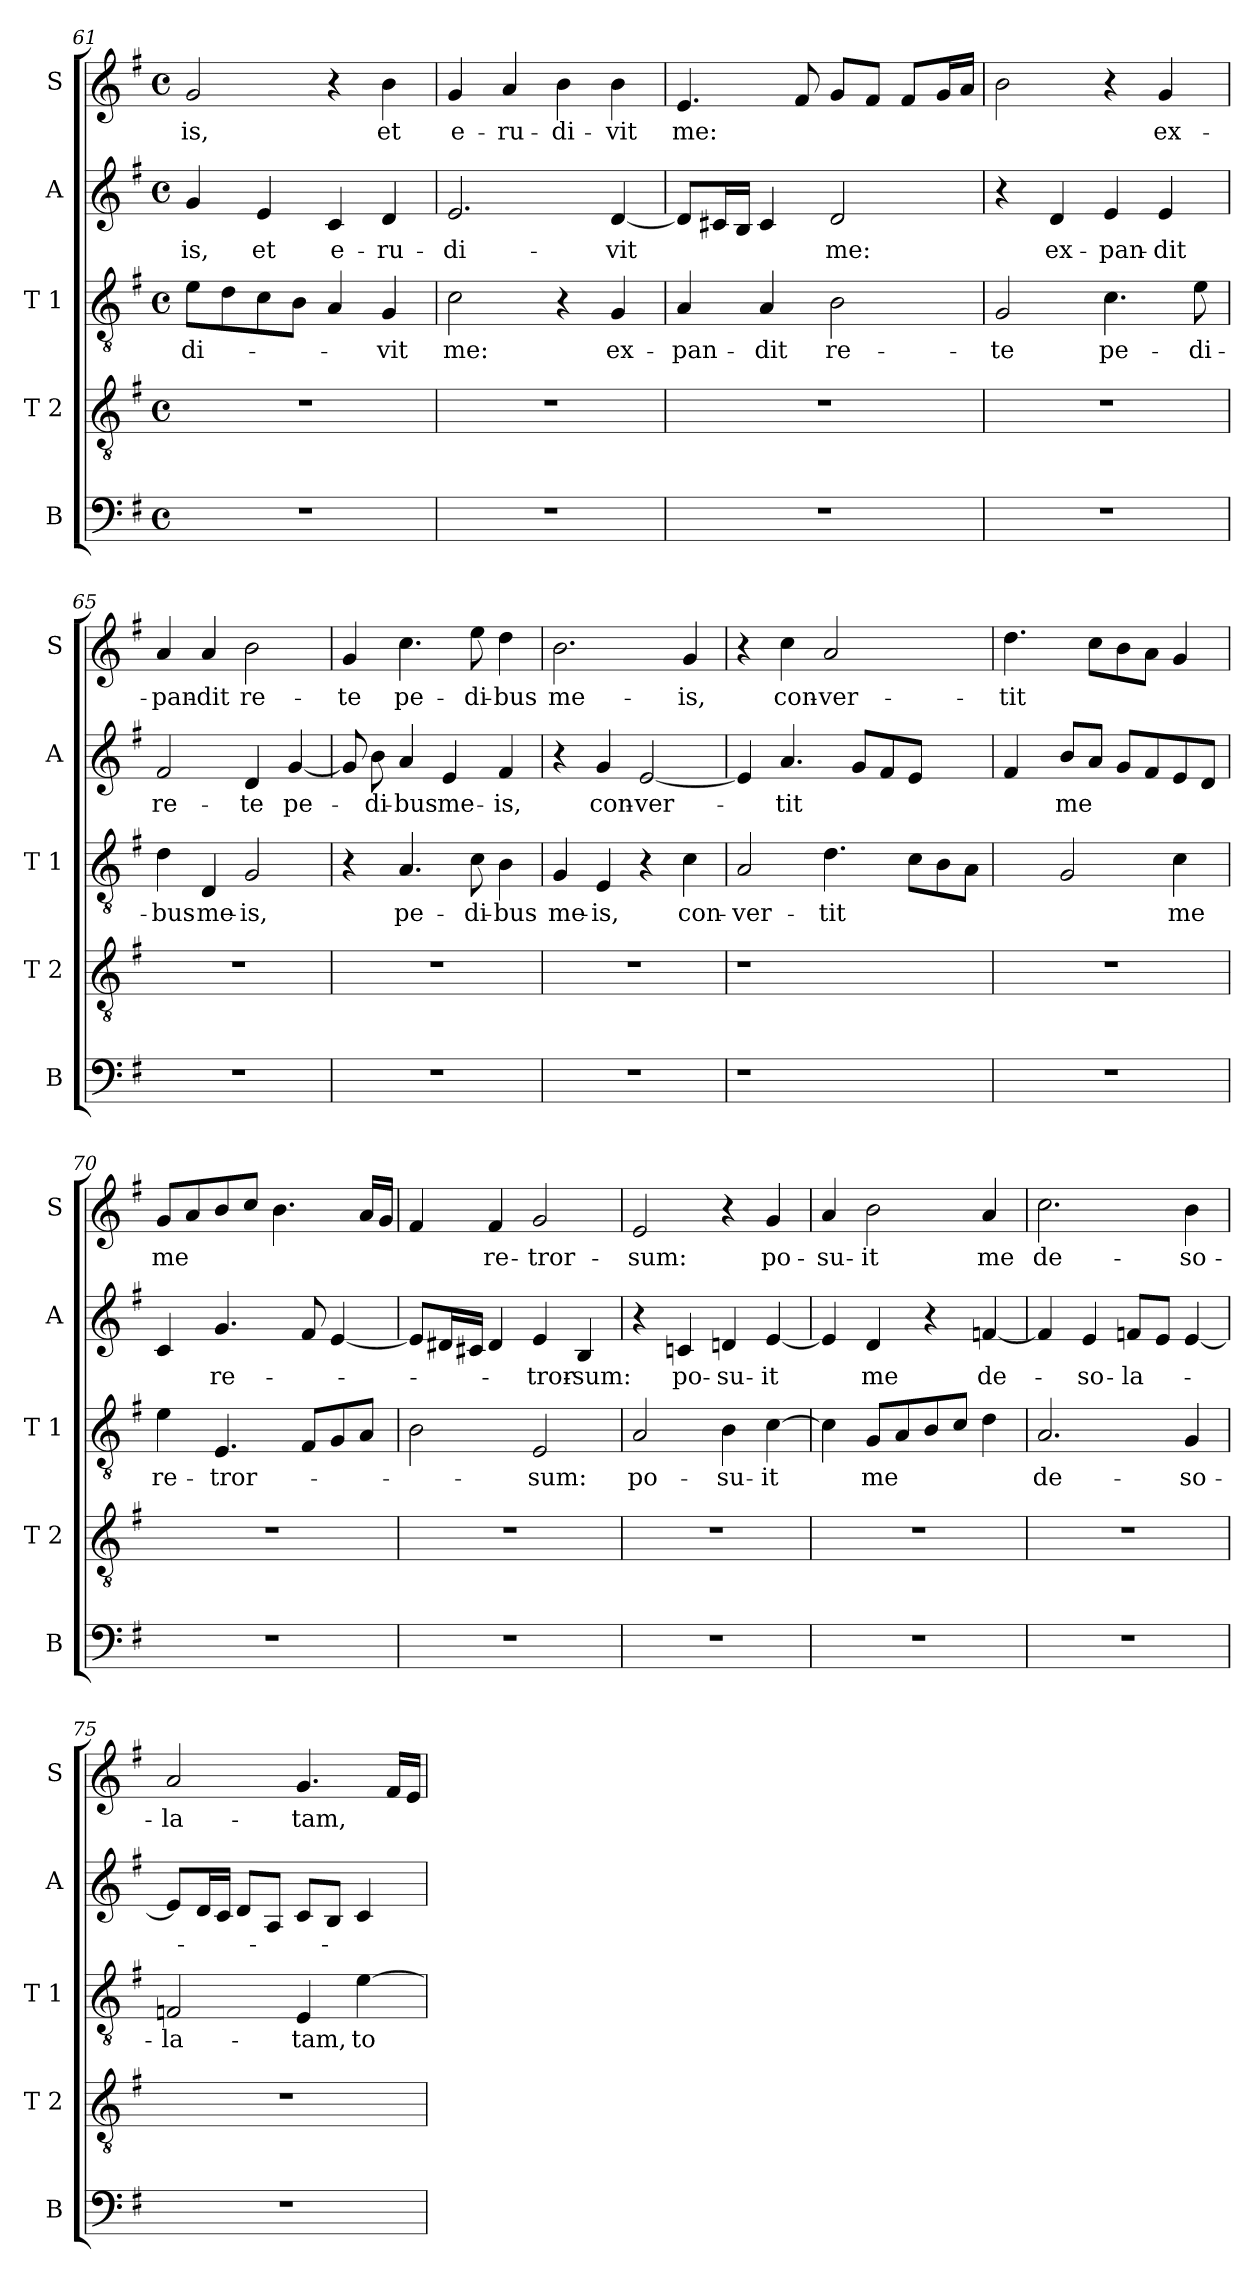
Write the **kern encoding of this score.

**kern	**kern	**kern	**text	**kern	**text	**kern	**text
*part5	*part4	*part3	*part3	*part2	*part2	*part1	*part1
*staff5	*staff4	*staff3	*staff3	*staff2	*staff2	*staff1	*staff1
*I"B	*I"T 2	*I"T 1	*	*I"A	*	*I"S	*
*I'B	*I'T 2	*I'T 1	*	*I'A	*	*I'S	*
*clefF4	*clefGv2	*clefGv2	*	*clefG2	*	*clefG2	*
*k[f#]	*k[f#]	*k[f#]	*	*k[f#]	*	*k[f#]	*
*e:	*e:	*e:	*	*e:	*	*e:	*
*M4/4	*M4/4	*M4/4	*	*M4/4	*	*M4/4	*
*met(c)	*met(c)	*met(c)	*	*met(c)	*	*met(c)	*
=61	=61	=61	=61	=61	=61	=61	=61
!	!	!	!LO:LY:b	!	!LO:LY:b	!	!LO:LY:b
1r	1r	8e\L	-di-	4g/	-is,	2g/	-is,
.	.	8d\	.	.	.	.	.
!	!	!	!	!	!LO:LY:b	!	!
.	.	8c\	.	4e/	et	.	.
.	.	8B\J	.	.	.	.	.
!	!	!	!	!	!LO:LY:b	!	!
.	.	4A/	.	4c/	e-	4r	.
!	!	!	!LO:LY:b	!	!LO:LY:b	!	!LO:LY:b
.	.	4G/	-vit	4d/	-ru-	4b\	et
=62	=62	=62	=62	=62	=62	=62	=62
!	!	!	!LO:LY:b	!	!LO:LY:b	!	!LO:LY:b
1r	1r	2c\	me:	2.e/	-di-	4g/	e-
!	!	!	!	!	!	!	!LO:LY:b
.	.	.	.	.	.	4a/	-ru-
!	!	!	!	!	!	!	!LO:LY:b
.	.	4r	.	.	.	4b\	-di-
!	!	!	!LO:LY:b	!	!LO:LY:b	!	!LO:LY:b
.	.	4G/	ex-	[4d/	-vit	4b\	-vit
=63	=63	=63	=63	=63	=63	=63	=63
!	!	!	!LO:LY:b	!	!	!	!LO:LY:b
1r	1r	4A/	-pan-	8d/L]	.	4.e/	me:
.	.	.	.	16c#X/L	.	.	.
.	.	.	.	16B/JJ	.	.	.
!	!	!	!LO:LY:b	!	!	!	!
.	.	4A/	-dit	4c#/	.	.	.
.	.	.	.	.	.	8f#/	.
!	!	!	!LO:LY:b	!	!LO:LY:b	!	!
.	.	2B\	re-	2d/	me:	8g/L	.
.	.	.	.	.	.	8f#/J	.
.	.	.	.	.	.	8f#/L	.
.	.	.	.	.	.	16g/L	.
.	.	.	.	.	.	16a/JJ	.
=64	=64	=64	=64	=64	=64	=64	=64
!	!	!	!LO:LY:b	!	!	!	!
1r	1r	2G/	-te	4r	.	2b\	.
!	!	!	!	!	!LO:LY:b	!	!
.	.	.	.	4d/	ex-	.	.
!	!	!	!LO:LY:b	!	!LO:LY:b	!	!
.	.	4.c\	pe-	4e/	-pan-	4r	.
!	!	!	!	!	!LO:LY:b	!	!LO:LY:b
.	.	.	.	4e/	-dit	4g/	ex-
!	!	!	!LO:LY:b	!	!	!	!
.	.	8e\	-di-	.	.	.	.
=65	=65	=65	=65	=65	=65	=65	=65
!	!	!	!LO:LY:b	!	!LO:LY:b	!	!LO:LY:b
1r	1r	4d\	-bus	2f#/	re-	4a/	-pan-
!	!	!	!LO:LY:b	!	!	!	!LO:LY:b
.	.	4D/	me-	.	.	4a/	-dit
!	!	!	!LO:LY:b	!	!LO:LY:b	!	!LO:LY:b
.	.	2G/	-is,	4d/	-te	2b\	re-
!	!	!	!	!	!LO:LY:b	!	!
.	.	.	.	[4g/	pe-	.	.
!!LO:LB:g=z
=66	=66	=66	=66	=66	=66	=66	=66
!	!	!	!	!	!	!	!LO:LY:b
1r	1r	4r	.	8g/]	.	4g/	-te
!	!	!	!	!	!LO:LY:b	!	!
.	.	.	.	8b\	-di-	.	.
!	!	!	!LO:LY:b	!	!LO:LY:b	!	!LO:LY:b
.	.	4.A/	pe-	4a/	-bus	4.cc\	pe-
!	!	!	!	!	!LO:LY:b	!	!
.	.	.	.	4e/	me-	.	.
!	!	!	!LO:LY:b	!	!	!	!LO:LY:b
.	.	8c\	-di-	.	.	8ee\	-di-
!	!	!	!LO:LY:b	!	!LO:LY:b	!	!LO:LY:b
.	.	4B\	-bus	4f#/	-is,	4dd\	-bus
=67	=67	=67	=67	=67	=67	=67	=67
!	!	!	!LO:LY:b	!	!	!	!LO:LY:b
1r	1r	4G/	me-	4r	.	2.b\	me-
!	!	!	!LO:LY:b	!	!LO:LY:b	!	!
.	.	4E/	-is,	4g/	con-	.	.
!	!	!	!	!	!LO:LY:b	!	!
.	.	4r	.	[2e/	-ver-	.	.
!	!	!	!LO:LY:b	!	!	!	!LO:LY:b
.	.	4c\	con-	.	.	4g/	-is,
=68	=68	=68	=68	=68	=68	=68	=68
!	!	!	!LO:LY:b	!	!	!	!
1r	1r	2A/	-ver-	4e/]	.	4r	.
!	!	!	!	!	!LO:LY:b	!	!LO:LY:b
.	.	.	.	4.a/	-tit	4cc\	con-
!	!	!	!LO:LY:b	!	!	!	!LO:LY:b
.	.	4.d\	-tit	.	.	2a/	-ver-
.	.	.	.	8g/L	.	.	.
.	.	.	.	8f#/	.	.	.
.	.	8c\L	.	8e/J	.	.	.
4ryy	4ryy	8B\	.	4ryy	.	4ryy	.
.	.	8A\J	.	.	.	.	.
=69	=69	=69	=69	=69	=69	=69	=69
!	!	!	!	!	!	!	!LO:LY:b
1r	1r	8B/Lyy	.	4f#/	.	4.dd\	-tit
.	.	8A/Jyy	.	.	.	.	.
!	!	!	!	!	!LO:LY:b	!	!
.	.	2G/	.	8b/L	me	.	.
.	.	.	.	8a/J	.	8cc\L	.
.	.	.	.	8g/L	.	8b\	.
.	.	.	.	8f#/	.	8a\J	.
!	!	!	!LO:LY:b	!	!	!	!
.	.	4c\	me	8e/	.	4g/	.
.	.	.	.	8d/J	.	.	.
=70	=70	=70	=70	=70	=70	=70	=70
!	!	!	!LO:LY:b	!	!	!	!LO:LY:b
1r	1r	4e\	re-	4c/	.	8g/L	me
.	.	.	.	.	.	8a/	.
!	!	!	!LO:LY:b	!	!LO:LY:b	!	!
.	.	4.E/	-tror-	4.g/	re-	8b/	.
.	.	.	.	.	.	8cc/J	.
.	.	.	.	.	.	4.b\	.
.	.	8F#/L	.	8f#/	.	.	.
.	.	8G/	.	[4e/	.	.	.
.	.	8A/J	.	.	.	16a/LL	.
.	.	.	.	.	.	16g/JJ	.
!!LO:LB:g=z
=71	=71	=71	=71	=71	=71	=71	=71
1r	1r	2B\	.	8e/L]	.	4f#/	.
.	.	.	.	16d#X/L	.	.	.
.	.	.	.	16c#X/JJ	.	.	.
!	!	!	!	!	!	!	!LO:LY:b
.	.	.	.	4d#/	.	4f#/	re-
!	!	!	!LO:LY:b	!	!LO:LY:b	!	!LO:LY:b
.	.	2E/	-sum:	4e/	-tror-	2g/	-tror-
!	!	!	!	!	!LO:LY:b	!	!
.	.	.	.	4B/	-sum:	.	.
=72	=72	=72	=72	=72	=72	=72	=72
!	!	!	!LO:LY:b	!	!	!	!LO:LY:b
1r	1r	2A/	po-	4r	.	2e/	-sum:
!	!	!	!	!	!LO:LY:b	!	!
.	.	.	.	4cn/	po-	.	.
!	!	!	!LO:LY:b	!	!LO:LY:b	!	!
.	.	4B\	-su-	4dn/	-su-	4r	.
!	!	!	!LO:LY:b	!	!LO:LY:b	!	!LO:LY:b
.	.	[4c\	-it	[4e/	-it	4g/	po-
=73	=73	=73	=73	=73	=73	=73	=73
!	!	!	!	!	!	!	!LO:LY:b
1r	1r	4c\]	.	4e/]	.	4a/	-su-
!	!	!	!LO:LY:b	!	!LO:LY:b	!	!LO:LY:b
.	.	8G/L	me	4d/	me	2b\	-it
.	.	8A/	.	.	.	.	.
.	.	8B/	.	4r	.	.	.
.	.	8c/J	.	.	.	.	.
!	!	!	!	!	!LO:LY:b	!	!LO:LY:b
.	.	4d\	.	[4fn/	de-	4a/	me
=74	=74	=74	=74	=74	=74	=74	=74
!	!	!	!LO:LY:b	!	!	!	!LO:LY:b
1r	1r	2.A/	de-	4f/]	.	2.cc\	de-
!	!	!	!	!	!LO:LY:b	!	!
.	.	.	.	4e/	-so-	.	.
!	!	!	!	!	!LO:LY:b	!	!
.	.	.	.	8fn/L	-la-	.	.
.	.	.	.	8e/J	.	.	.
!	!	!	!LO:LY:b	!	!	!	!LO:LY:b
.	.	4G/	-so-	[4e/	.	4b\	-so-
=75	=75	=75	=75	=75	=75	=75	=75
!	!	!	!LO:LY:b	!	!	!	!LO:LY:b
1r	1r	2Fn/	-la-	8e/L]	.	2a/	-la-
.	.	.	.	16d/L	.	.	.
.	.	.	.	16c/JJ	.	.	.
.	.	.	.	8d/L	.	.	.
.	.	.	.	8A/J	.	.	.
!	!	!	!LO:LY:b	!	!	!	!LO:LY:b
.	.	4E/	-tam,	8c/L	.	4.g/	-tam,
.	.	.	.	8B/J	.	.	.
!	!	!	!LO:LY:b	!	!	!	!
.	.	[4e\	to-	4c/	.	.	.
.	.	.	.	.	.	16f#/LL	.
.	.	.	.	.	.	16e/JJ	.
=	=	=	=	=	=	=	=
*-	*-	*-	*-	*-	*-	*-	*-
